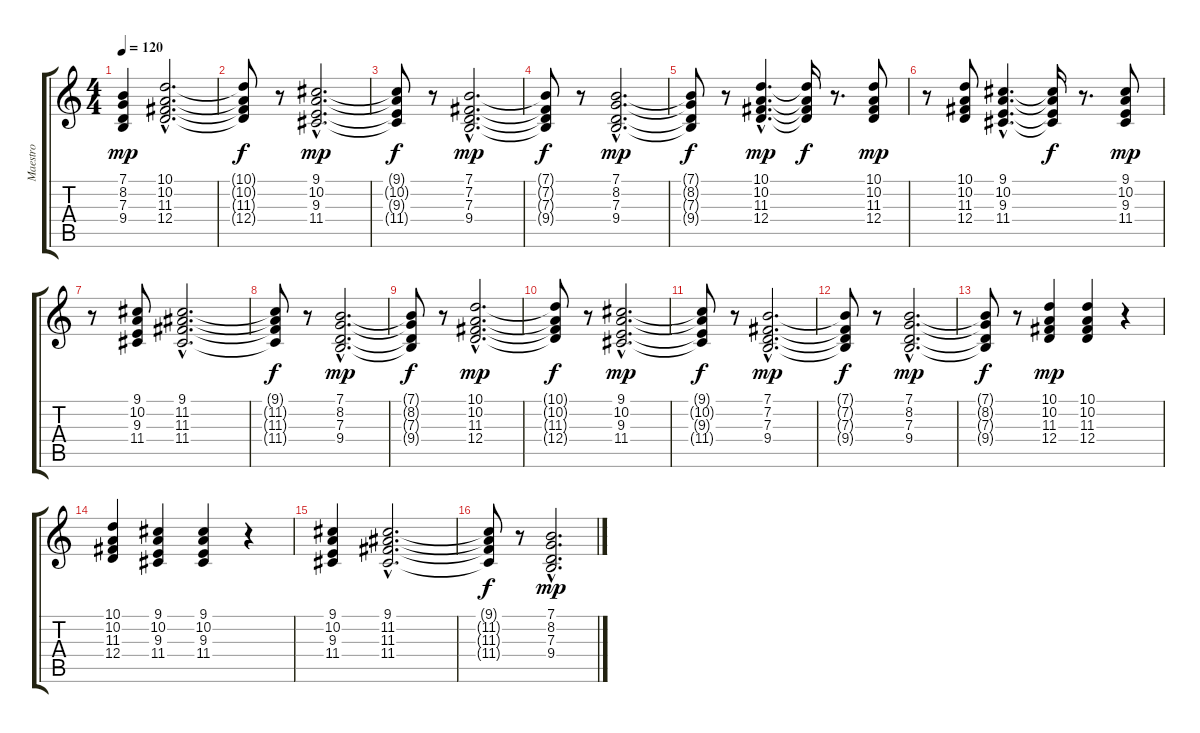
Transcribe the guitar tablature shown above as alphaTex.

\track ("Maestro" "Maestro") {instrument frenchhorn}
\staff {score tabs}
\tuning (E4 B3 G3 D3 A2 E2) {hide}
\ts (4 4)
\tempo 120
\clef g2
\ks c
(7.1 8.2 7.3 9.4).4{dy mp} (10.1{hac} 10.2{hac} 11.3{hac} 12.4{hac}).2{d} |
(10.1{t} 10.2{t} 11.3{t} 12.4{t}).8{dy f} r.8 (9.1{hac} 10.2{hac} 9.3{hac} 11.4{hac}).2{d dy mp} |
(9.1{t} 10.2{t} 9.3{t} 11.4{t}).8{dy f} r.8 (7.1{hac} 7.2{hac} 7.3{hac} 9.4{hac}).2{d dy mp} |
(7.1{t} 7.2{t} 7.3{t} 9.4{t}).8{dy f} r.8 (7.1{hac} 8.2{hac} 7.3{hac} 9.4{hac}).2{d dy mp} |
(7.1{t} 8.2{t} 7.3{t} 9.4{t}).8{dy f} r.8 (10.1{hac} 10.2{hac} 11.3{hac} 12.4{hac}).4{d dy mp} (10.1{t} 10.2{t} 11.3{t} 12.4{t}).16{dy f} r.8{d} (10.1 10.2 11.3 12.4).8{dy mp} |
r.8 (10.1 10.2 11.3 12.4).8 (9.1{hac} 10.2{hac} 9.3{hac} 11.4{hac}).4{d} (9.1{t} 10.2{t} 9.3{t} 11.4{t}).16{dy f} r.8{d} (9.1 10.2 9.3 11.4).8{dy mp} |
r.8 (9.1 10.2 9.3 11.4).8 (9.1{hac} 11.2{hac} 11.3{hac} 11.4{hac}).2{d} |
(9.1{t} 11.2{t} 11.3{t} 11.4{t}).8{dy f} r.8 (7.1{hac} 8.2{hac} 7.3{hac} 9.4{hac}).2{d dy mp} |
(7.1{t} 8.2{t} 7.3{t} 9.4{t}).8{dy f} r.8 (10.1{hac} 10.2{hac} 11.3{hac} 12.4{hac}).2{d dy mp} |
(10.1{t} 10.2{t} 11.3{t} 12.4{t}).8{dy f} r.8 (9.1{hac} 10.2{hac} 9.3{hac} 11.4{hac}).2{d dy mp} |
(9.1{t} 10.2{t} 9.3{t} 11.4{t}).8{dy f} r.8 (7.1{hac} 7.2{hac} 7.3{hac} 9.4{hac}).2{d dy mp} |
(7.1{t} 7.2{t} 7.3{t} 9.4{t}).8{dy f} r.8 (7.1{hac} 8.2{hac} 7.3{hac} 9.4{hac}).2{d dy mp} |
(7.1{t} 8.2{t} 7.3{t} 9.4{t}).8{dy f} r.8 (10.1 10.2 11.3 12.4).4{dy mp} (10.1 10.2 11.3 12.4).4 r.4 |
(10.1 10.2 11.3 12.4).4 (9.1 10.2 9.3 11.4).4 (9.1 10.2 9.3 11.4).4 r.4 |
(9.1 10.2 9.3 11.4).4 (9.1{hac} 11.2{hac} 11.3{hac} 11.4{hac}).2{d} |
(9.1{t} 11.2{t} 11.3{t} 11.4{t}).8{dy f} r.8 (7.1{hac} 8.2{hac} 7.3{hac} 9.4{hac}).2{d dy mp}
